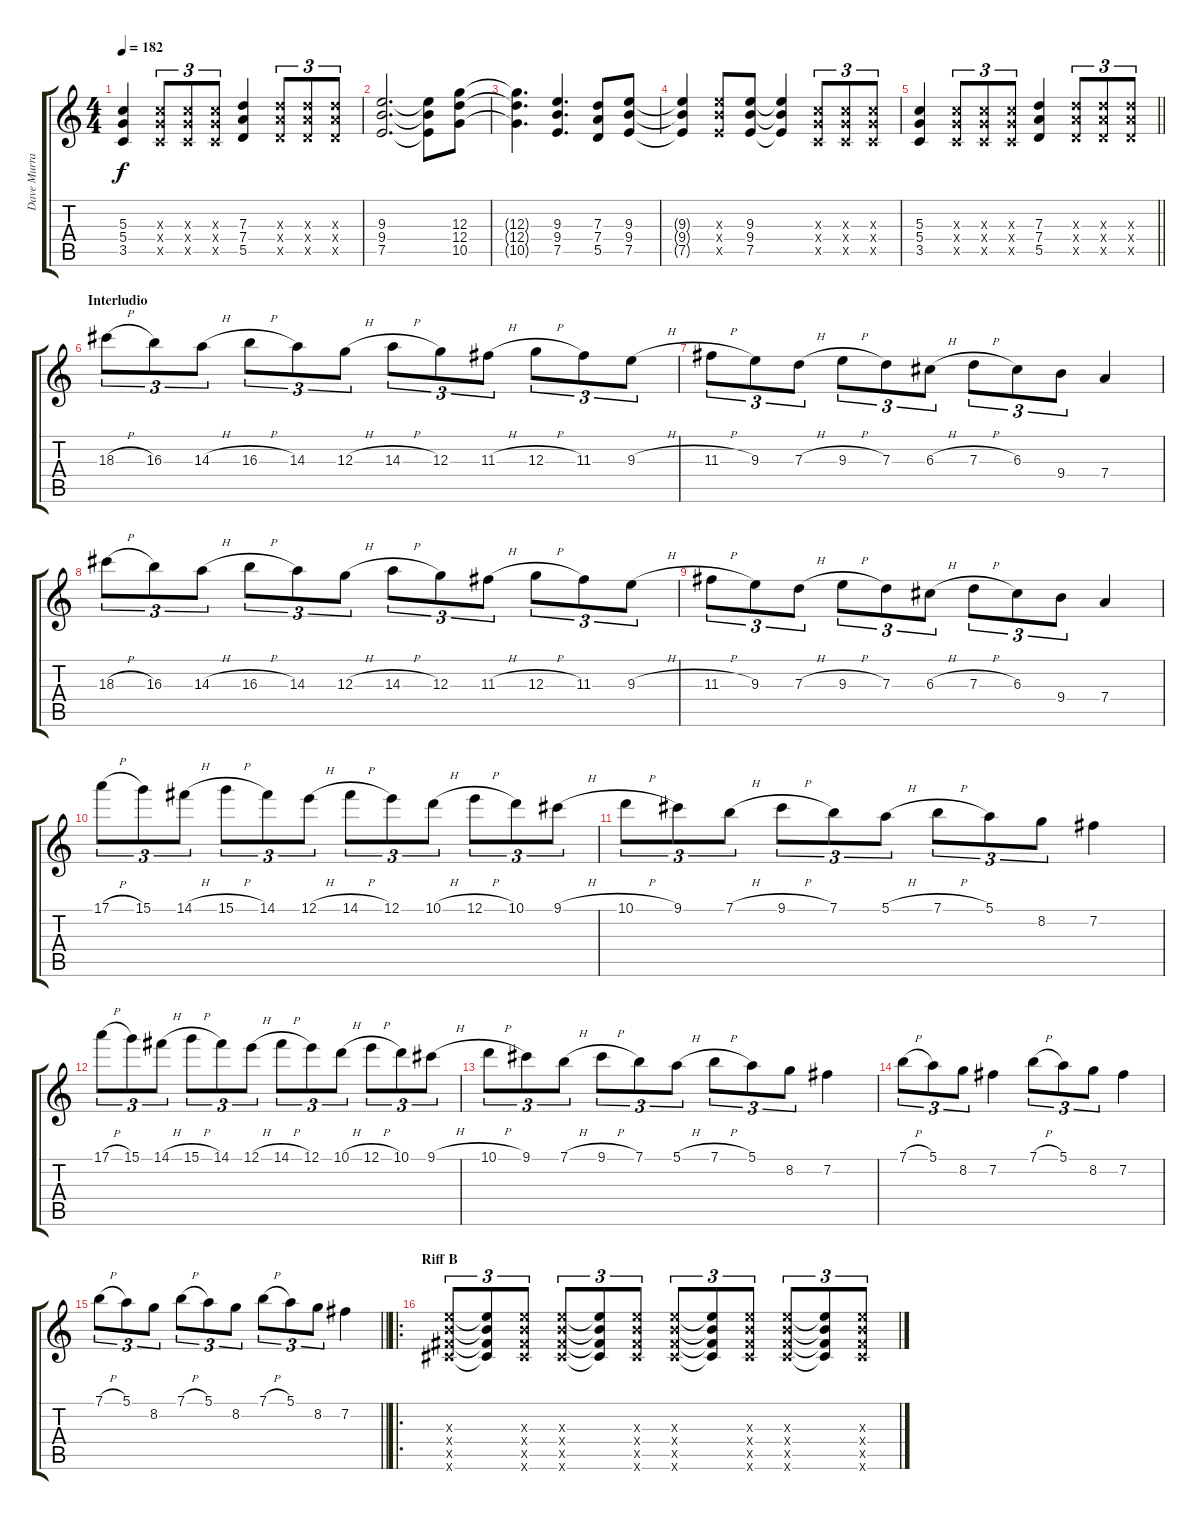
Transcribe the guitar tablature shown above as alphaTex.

\track ("Dave Murray" "Dave Murra") {instrument distortionguitar}
\staff {score tabs}
\tuning (E4 B3 G3 D3 A2 E2) {hide}
\ts (4 4)
\tempo 182
\clef g2
\ks c
(5.3 5.4 3.5).4{dy f} (5.3{x} 5.4{x} 3.5{x}).8{tu (3 2)} (5.3{x} 5.4{x} 3.5{x}).8{tu (3 2)} (5.3{x} 5.4{x} 3.5{x}).8{tu (3 2)} (7.3 7.4 5.5).4 (7.3{x} 7.4{x} 5.5{x}).8{tu (3 2)} (7.3{x} 7.4{x} 5.5{x}).8{tu (3 2)} (7.3{x} 7.4{x} 5.5{x}).8{tu (3 2)} |
(9.3 9.4 7.5).2{d} (9.3{t} 9.4{t} 7.5{t}).8 (12.3 12.4 10.5).8 |
(12.3{t} 12.4{t} 10.5{t}).4{d} (9.3 9.4 7.5).4{d} (7.3 7.4 5.5).8 (9.3 9.4 7.5).8 |
(9.3{t} 9.4{t} 7.5{t}).4 (9.3{x} 9.4{x} 7.5{x}).8 (9.3 9.4 7.5).8 (9.3{t} 9.4{t} 7.5{t}).4 (5.3{x} 5.4{x} 3.5{x}).8{tu (3 2)} (5.3{x} 5.4{x} 3.5{x}).8{tu (3 2)} (5.3{x} 5.4{x} 3.5{x}).8{tu (3 2)} |
\barLineRight lightlight
(5.3 5.4 3.5).4 (5.3{x} 5.4{x} 3.5{x}).8{tu (3 2)} (5.3{x} 5.4{x} 3.5{x}).8{tu (3 2)} (5.3{x} 5.4{x} 3.5{x}).8{tu (3 2)} (7.3 7.4 5.5).4 (7.3{x} 7.4{x} 5.5{x}).8{tu (3 2)} (7.3{x} 7.4{x} 5.5{x}).8{tu (3 2)} (7.3{x} 7.4{x} 5.5{x}).8{tu (3 2)} |
\section ("" "Interludio")
18.3{h}.8{tu (3 2)} 16.3.8{tu (3 2)} 14.3{h}.8{tu (3 2)} 16.3{h}.8{tu (3 2)} 14.3.8{tu (3 2)} 12.3{h}.8{tu (3 2)} 14.3{h}.8{tu (3 2)} 12.3.8{tu (3 2)} 11.3{h}.8{tu (3 2)} 12.3{h}.8{tu (3 2)} 11.3.8{tu (3 2)} 9.3{h}.8{tu (3 2)} |
11.3{h}.8{tu (3 2)} 9.3.8{tu (3 2)} 7.3{h}.8{tu (3 2)} 9.3{h}.8{tu (3 2)} 7.3.8{tu (3 2)} 6.3{h}.8{tu (3 2)} 7.3{h}.8{tu (3 2)} 6.3.8{tu (3 2)} 9.4.8{tu (3 2)} 7.4.4 |
18.3{h}.8{tu (3 2)} 16.3.8{tu (3 2)} 14.3{h}.8{tu (3 2)} 16.3{h}.8{tu (3 2)} 14.3.8{tu (3 2)} 12.3{h}.8{tu (3 2)} 14.3{h}.8{tu (3 2)} 12.3.8{tu (3 2)} 11.3{h}.8{tu (3 2)} 12.3{h}.8{tu (3 2)} 11.3.8{tu (3 2)} 9.3{h}.8{tu (3 2)} |
11.3{h}.8{tu (3 2)} 9.3.8{tu (3 2)} 7.3{h}.8{tu (3 2)} 9.3{h}.8{tu (3 2)} 7.3.8{tu (3 2)} 6.3{h}.8{tu (3 2)} 7.3{h}.8{tu (3 2)} 6.3.8{tu (3 2)} 9.4.8{tu (3 2)} 7.4.4 |
17.1{h}.8{tu (3 2)} 15.1.8{tu (3 2)} 14.1{h}.8{tu (3 2)} 15.1{h}.8{tu (3 2)} 14.1.8{tu (3 2)} 12.1{h}.8{tu (3 2)} 14.1{h}.8{tu (3 2)} 12.1.8{tu (3 2)} 10.1{h}.8{tu (3 2)} 12.1{h}.8{tu (3 2)} 10.1.8{tu (3 2)} 9.1{h}.8{tu (3 2)} |
10.1{h}.8{tu (3 2)} 9.1.8{tu (3 2)} 7.1{h}.8{tu (3 2)} 9.1{h}.8{tu (3 2)} 7.1.8{tu (3 2)} 5.1{h}.8{tu (3 2)} 7.1{h}.8{tu (3 2)} 5.1.8{tu (3 2)} 8.2.8{tu (3 2)} 7.2.4 |
17.1{h}.8{tu (3 2)} 15.1.8{tu (3 2)} 14.1{h}.8{tu (3 2)} 15.1{h}.8{tu (3 2)} 14.1.8{tu (3 2)} 12.1{h}.8{tu (3 2)} 14.1{h}.8{tu (3 2)} 12.1.8{tu (3 2)} 10.1{h}.8{tu (3 2)} 12.1{h}.8{tu (3 2)} 10.1.8{tu (3 2)} 9.1{h}.8{tu (3 2)} |
10.1{h}.8{tu (3 2)} 9.1.8{tu (3 2)} 7.1{h}.8{tu (3 2)} 9.1{h}.8{tu (3 2)} 7.1.8{tu (3 2)} 5.1{h}.8{tu (3 2)} 7.1{h}.8{tu (3 2)} 5.1.8{tu (3 2)} 8.2.8{tu (3 2)} 7.2.4 |
7.1{h}.8{tu (3 2)} 5.1.8{tu (3 2)} 8.2.8{tu (3 2)} 7.2.4 7.1{h}.8{tu (3 2)} 5.1.8{tu (3 2)} 8.2.8{tu (3 2)} 7.2.4 |
\barLineRight lightlight
7.1{h}.8{tu (3 2)} 5.1.8{tu (3 2)} 8.2.8{tu (3 2)} 7.1{h}.8{tu (3 2)} 5.1.8{tu (3 2)} 8.2.8{tu (3 2)} 7.1{h}.8{tu (3 2)} 5.1.8{tu (3 2)} 8.2.8{tu (3 2)} 7.2.4 |
\ro
\section ("" "Riff B")
(9.3{x} 9.4{x} 9.5{x} 9.6{x}).8{tu (3 2)} (9.3{t} 9.4{t} 9.5{t} 9.6{t}).8{tu (3 2)} (9.3{x} 9.4{x} 9.5{x} 9.6{x}).8{tu (3 2)} (9.3{x} 9.4{x} 9.5{x} 9.6{x}).8{tu (3 2)} (9.3{t} 9.4{t} 9.5{t} 9.6{t}).8{tu (3 2)} (9.3{x} 9.4{x} 9.5{x} 9.6{x}).8{tu (3 2)} (9.3{x} 9.4{x} 9.5{x} 9.6{x}).8{tu (3 2)} (9.3{t} 9.4{t} 9.5{t} 9.6{t}).8{tu (3 2)} (9.3{x} 9.4{x} 9.5{x} 9.6{x}).8{tu (3 2)} (9.3{x} 9.4{x} 9.5{x} 9.6{x}).8{tu (3 2)} (9.3{t} 9.4{t} 9.5{t} 9.6{t}).8{tu (3 2)} (9.3{x} 9.4{x} 9.5{x} 9.6{x}).8{tu (3 2)}
